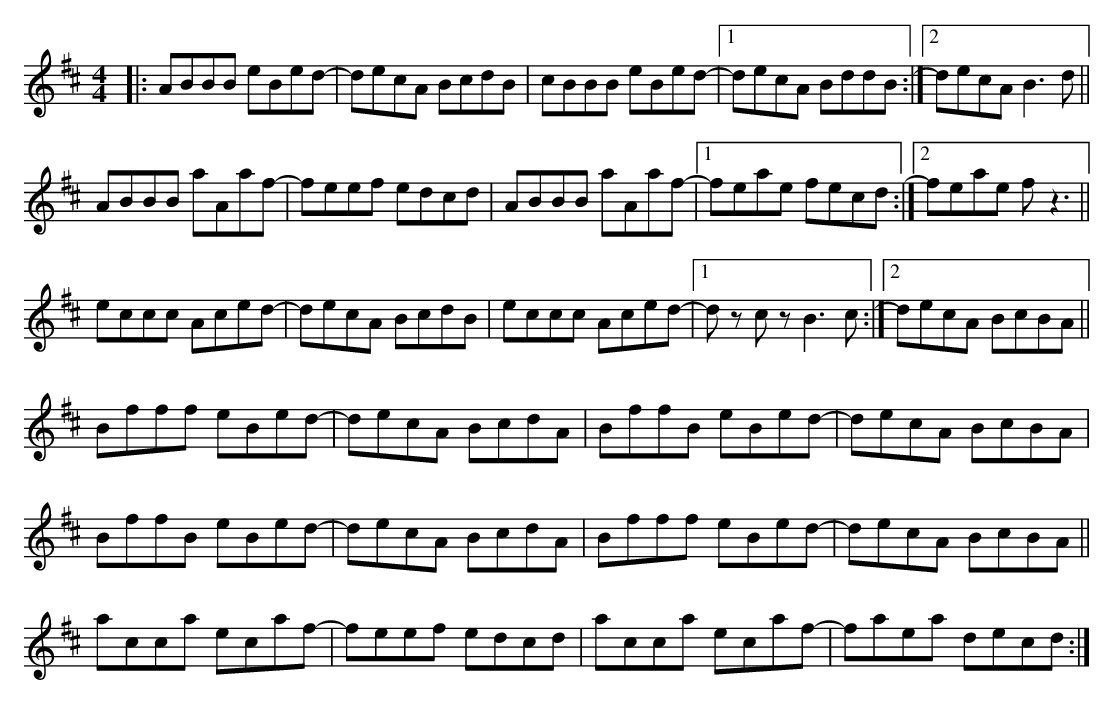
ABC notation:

X:1
M:4/4
K:Bmin
|:ABBB eBed-|decA BcdB|cBBB eBed-|1 decA BddB:|2 decA B3 d||
ABBB aAaf-|feef edcd|ABBB aAaf-|1 feae fecd:|2 feae f z3||
eccc Aced-|decA BcdB|eccc Aced-|1 dz cz B3 c:|2 decA BcBA||
Bfff eBed-|decA BcdA|BffB eBed-|decA BcBA|
BffB eBed-|decA BcdA|Bfff eBed|-decA BcBA||
acca ecaf-|feef edcd|acca ecaf-|faea decd:|
